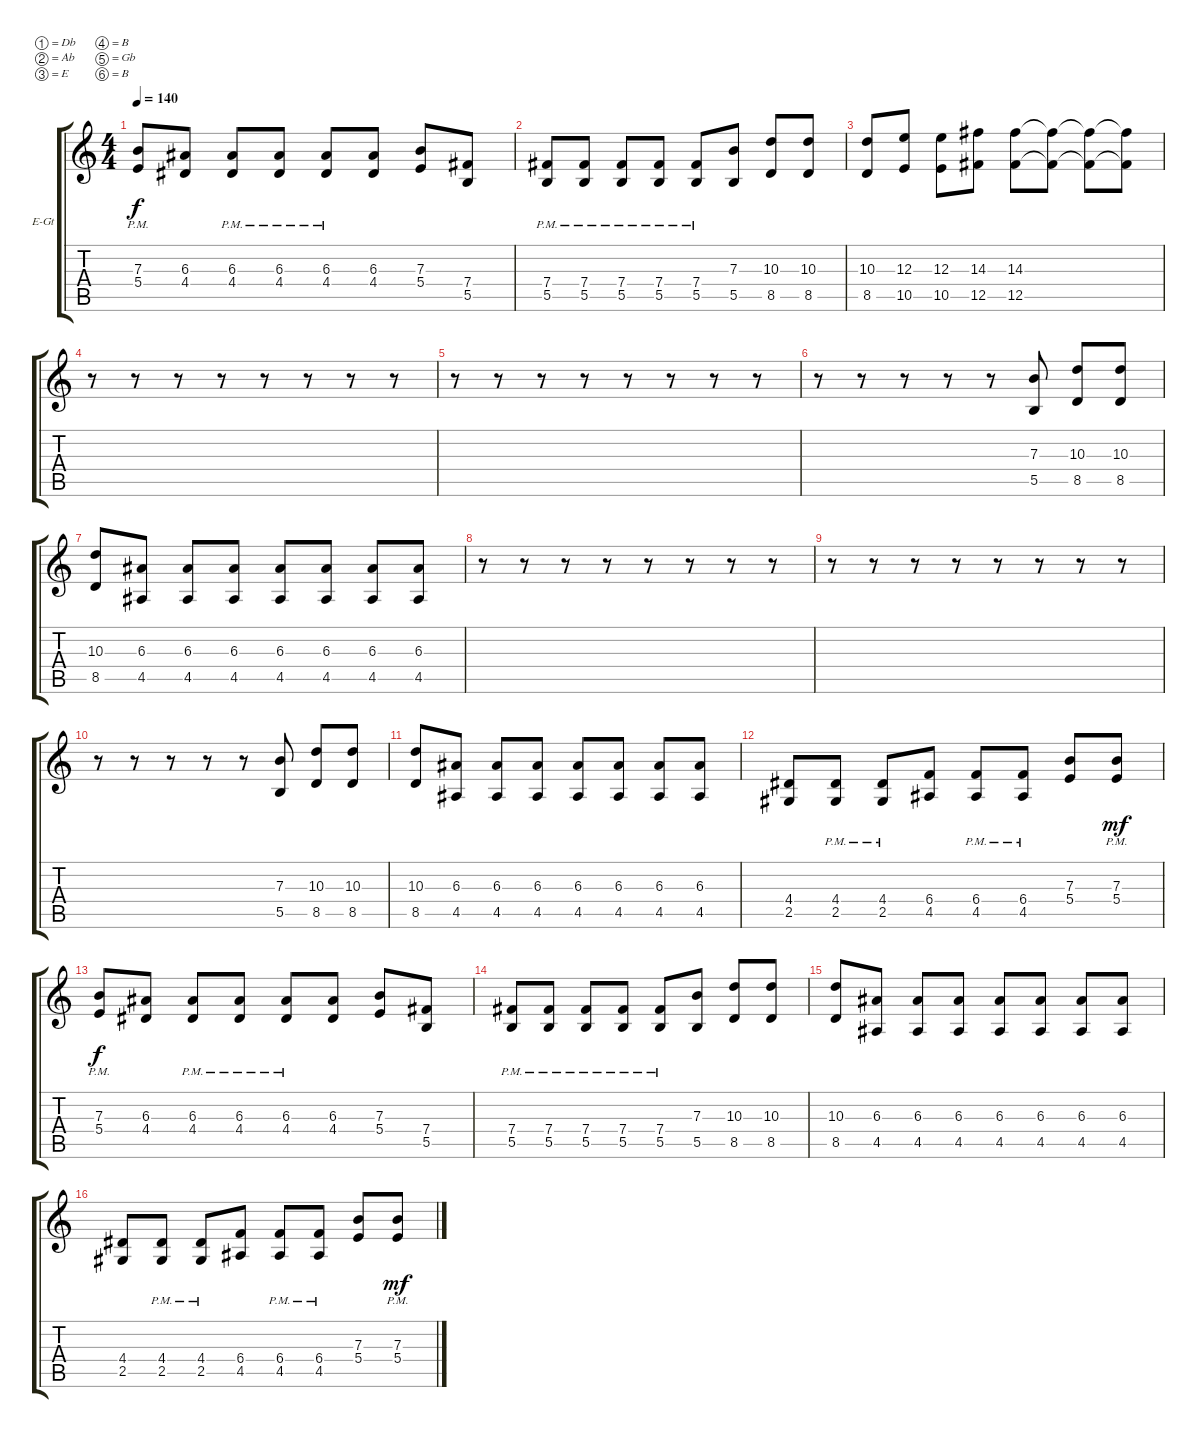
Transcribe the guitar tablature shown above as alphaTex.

\bracketExtendMode groupsimilarinstruments
\firstSystemTrackNameOrientation horizontal
\otherSystemsTrackNameOrientation horizontal
\track ("Jim Root" "E-Gt") {instrument distortionguitar}
\staff {score tabs}
\tuning (Db4 Ab3 E3 B2 Gb2 B1)
\ts (4 4)
\tempo 140
\clef g2
\ks c
(5.4 7.3{pm}).8{dy f} (6.3 4.4).8 (6.3{pm} 4.4{pm}).8 (6.3{pm} 4.4{pm}).8 (4.4{pm} 6.3{pm}).8 (4.4 6.3).8 (7.3 5.4).8 (7.4 5.5).8 |
(7.4 5.5{pm}).8 (7.4 5.5{pm}).8 (7.4 5.5{pm}).8 (7.4 5.5{pm}).8 (7.4 5.5{pm}).8 (5.5 7.3).8 (8.5 10.3).8 (8.5 10.3).8 |
(8.5 10.3).8 (10.5 12.3).8 (10.5 12.3).8 (12.5 14.3).8 (12.5 14.3).8 (12.5{t} 14.3{t}).8 (12.5{t} 14.3{t}).8 (12.5{t} 14.3{t}).8 |
r.8 r.8 r.8 r.8 r.8 r.8 r.8 r.8 |
r.8 r.8 r.8 r.8 r.8 r.8 r.8 r.8 |
r.8 r.8 r.8 r.8 r.8 (5.5 7.3).8 (8.5 10.3).8 (8.5 10.3).8 |
(8.5 10.3).8 (4.5 6.3).8 (4.5 6.3).8 (4.5 6.3).8 (4.5 6.3).8 (4.5 6.3).8 (4.5 6.3).8 (4.5 6.3).8 |
r.8 r.8 r.8 r.8 r.8 r.8 r.8 r.8 |
r.8 r.8 r.8 r.8 r.8 r.8 r.8 r.8 |
r.8 r.8 r.8 r.8 r.8 (5.5 7.3).8 (8.5 10.3).8 (8.5 10.3).8 |
(8.5 10.3).8 (4.5 6.3).8 (4.5 6.3).8 (4.5 6.3).8 (4.5 6.3).8 (4.5 6.3).8 (4.5 6.3).8 (4.5 6.3).8 |
(4.4 2.5).8 (4.4{pm} 2.5{pm}).8 (4.4{pm} 2.5{pm}).8 (6.4 4.5).8 (6.4{pm} 4.5{pm}).8 (6.4{pm} 4.5{pm}).8 (7.3 5.4).8 (5.4 7.3{pm}).8{dy mf} |
(5.4 7.3{pm}).8{dy f} (6.3 4.4).8 (6.3{pm} 4.4{pm}).8 (6.3{pm} 4.4{pm}).8 (4.4{pm} 6.3{pm}).8 (4.4 6.3).8 (7.3 5.4).8 (7.4 5.5).8 |
(7.4 5.5{pm}).8 (7.4 5.5{pm}).8 (7.4 5.5{pm}).8 (7.4 5.5{pm}).8 (7.4 5.5{pm}).8 (5.5 7.3).8 (8.5 10.3).8 (8.5 10.3).8 |
(8.5 10.3).8 (4.5 6.3).8 (4.5 6.3).8 (4.5 6.3).8 (4.5 6.3).8 (4.5 6.3).8 (4.5 6.3).8 (4.5 6.3).8 |
(4.4 2.5).8 (4.4{pm} 2.5{pm}).8 (4.4{pm} 2.5{pm}).8 (6.4 4.5).8 (6.4{pm} 4.5{pm}).8 (6.4{pm} 4.5{pm}).8 (7.3 5.4).8 (5.4 7.3{pm}).8{dy mf}
